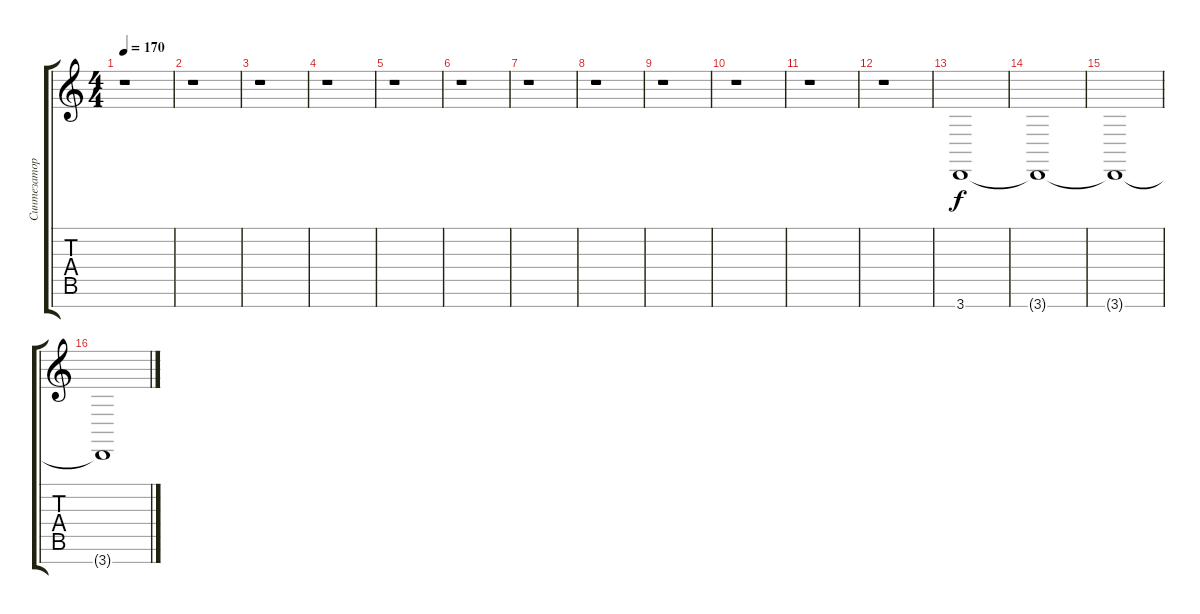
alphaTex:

\track ("Синтезатор Links" "Синтезатор") {instrument stringensemble1}
\staff {score tabs}
\tuning (E4 B3 G3 D3 A2 E2 B1) {hide}
\ts (4 4)
\tempo 170
\clef g2
\ks c
r.1{dy f} |
r.1 |
r.1 |
r.1 |
r.1 |
r.1 |
r.1 |
r.1 |
r.1 |
r.1 |
r.1 |
r.1 |
3.7.1{volume 16} |
3.7{t}.1 |
3.7{t}.1 |
3.7{t}.1
